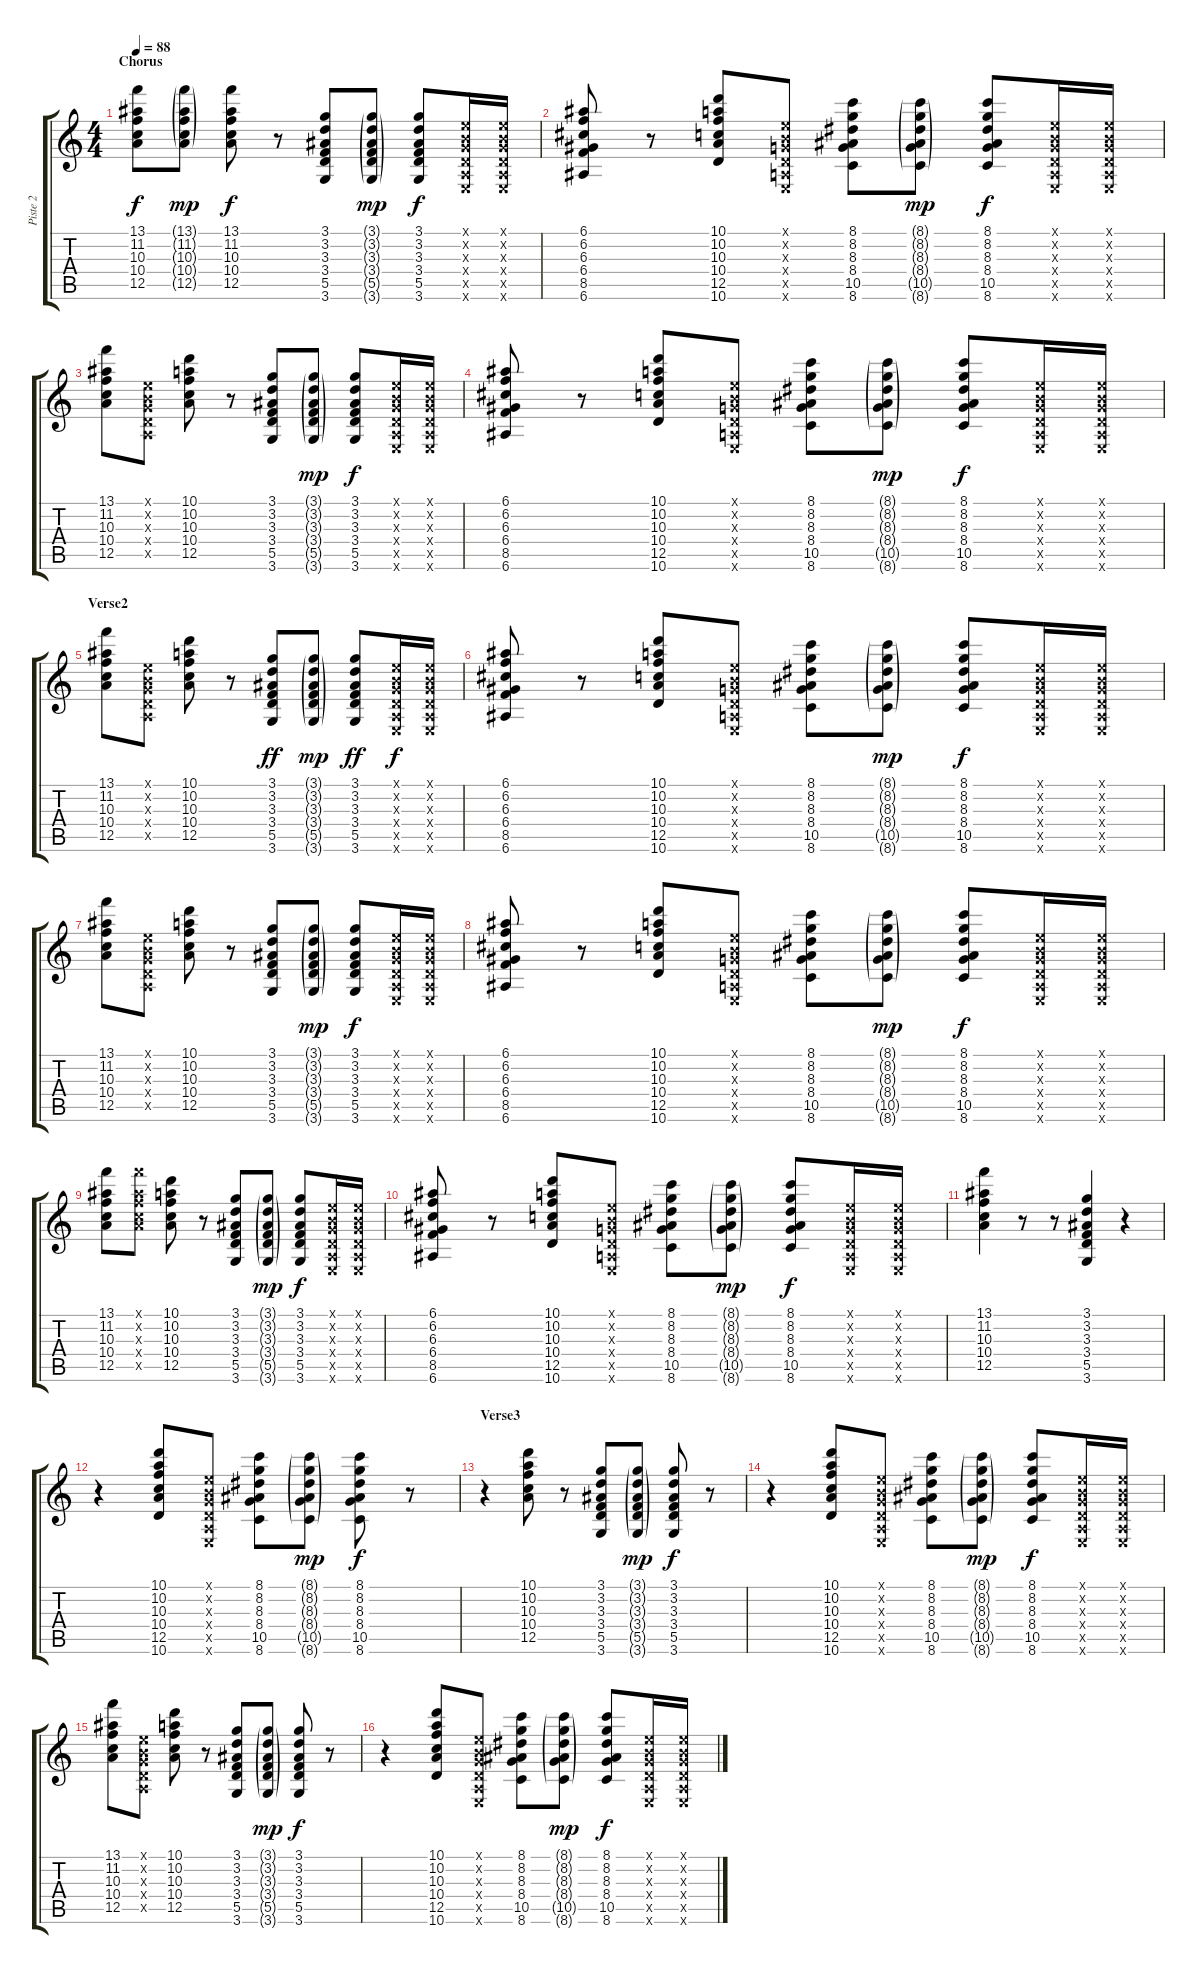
\track ("Piste 2" "Piste 2") {instrument acousticguitarnylon}
\staff {score tabs}
\tuning (E4 B3 G3 D3 A2 E2) {hide}
\ts (4 4)
\section ("" "Chorus")
\tempo 88
\clef g2
\ks c
(13.1 11.2 10.3 10.4 12.5).8{dy f} (13.1{g} 11.2{g} 10.3{g} 10.4{g} 12.5{g}).8{dy mp} (13.1 11.2 10.3 10.4 12.5).8{dy f} r.8 (3.1 3.2 3.3 3.4 5.5 3.6).8 (3.1{g} 3.2{g} 3.3{g} 3.4{g} 5.5{g} 3.6{g}).8{dy mp} (3.1 3.2 3.3 3.4 5.5 3.6).8{dy f} (0.1{x} 0.2{x} 0.3{x} 0.4{x} 0.5{x} 0.6{x}).16 (0.1{x} 0.2{x} 0.3{x} 0.4{x} 0.5{x} 0.6{x}).16 |
(6.1 6.2 6.3 6.4 8.5 6.6).8 r.8 (10.1 10.2 10.3 10.4 12.5 10.6).8 (0.1{x} 0.2{x} 0.3{x} 0.4{x} 0.5{x} 0.6{x}).8 (8.1 8.2 8.3 8.4 10.5 8.6).8 (8.1{g} 8.2{g} 8.3{g} 8.4{g} 10.5{g} 8.6{g}).8{dy mp} (8.1 8.2 8.3 8.4 10.5 8.6).8{dy f} (0.1{x} 0.2{x} 0.3{x} 0.4{x} 0.5{x} 0.6{x}).16 (0.1{x} 0.2{x} 0.3{x} 0.4{x} 0.5{x} 0.6{x}).16 |
(13.1 11.2 10.3 10.4 12.5).8 (0.1{x} 0.2{x} 0.3{x} 0.4{x} 0.5{x}).8 (10.1 10.2 10.3 10.4 12.5).8 r.8 (3.1 3.2 3.3 3.4 5.5 3.6).8 (3.1{g} 3.2{g} 3.3{g} 3.4{g} 5.5{g} 3.6{g}).8{dy mp} (3.1 3.2 3.3 3.4 5.5 3.6).8{dy f} (0.1{x} 0.2{x} 0.3{x} 0.4{x} 0.5{x} 0.6{x}).16 (0.1{x} 0.2{x} 0.3{x} 0.4{x} 0.5{x} 0.6{x}).16 |
(6.1 6.2 6.3 6.4 8.5 6.6).8 r.8 (10.1 10.2 10.3 10.4 12.5 10.6).8 (0.1{x} 0.2{x} 0.3{x} 0.4{x} 0.5{x} 0.6{x}).8 (8.1 8.2 8.3 8.4 10.5 8.6).8 (8.1{g} 8.2{g} 8.3{g} 8.4{g} 10.5{g} 8.6{g}).8{dy mp} (8.1 8.2 8.3 8.4 10.5 8.6).8{dy f} (0.1{x} 0.2{x} 0.3{x} 0.4{x} 0.5{x} 0.6{x}).16 (0.1{x} 0.2{x} 0.3{x} 0.4{x} 0.5{x} 0.6{x}).16 |
\section ("" "Verse2")
(13.1 11.2 10.3 10.4 12.5).8 (0.1{x} 0.2{x} 0.3{x} 0.4{x} 0.5{x}).8 (10.1 10.2 10.3 10.4 12.5).8 r.8 (3.1 3.2 3.3 3.4 5.5 3.6).8{dy ff} (3.1{g} 3.2{g} 3.3{g} 3.4{g} 5.5{g} 3.6{g}).8{dy mp} (3.1 3.2 3.3 3.4 5.5 3.6).8{dy ff} (0.1{x} 0.2{x} 0.3{x} 0.4{x} 0.5{x} 0.6{x}).16{dy f} (0.1{x} 0.2{x} 0.3{x} 0.4{x} 0.5{x} 0.6{x}).16 |
(6.1 6.2 6.3 6.4 8.5 6.6).8 r.8 (10.1 10.2 10.3 10.4 12.5 10.6).8 (0.1{x} 0.2{x} 0.3{x} 0.4{x} 0.5{x} 0.6{x}).8 (8.1 8.2 8.3 8.4 10.5 8.6).8 (8.1{g} 8.2{g} 8.3{g} 8.4{g} 10.5{g} 8.6{g}).8{dy mp} (8.1 8.2 8.3 8.4 10.5 8.6).8{dy f} (0.1{x} 0.2{x} 0.3{x} 0.4{x} 0.5{x} 0.6{x}).16 (0.1{x} 0.2{x} 0.3{x} 0.4{x} 0.5{x} 0.6{x}).16 |
(13.1 11.2 10.3 10.4 12.5).8 (0.1{x} 0.2{x} 0.3{x} 0.4{x} 0.5{x}).8 (10.1 10.2 10.3 10.4 12.5).8 r.8 (3.1 3.2 3.3 3.4 5.5 3.6).8 (3.1{g} 3.2{g} 3.3{g} 3.4{g} 5.5{g} 3.6{g}).8{dy mp} (3.1 3.2 3.3 3.4 5.5 3.6).8{dy f} (0.1{x} 0.2{x} 0.3{x} 0.4{x} 0.5{x} 0.6{x}).16 (0.1{x} 0.2{x} 0.3{x} 0.4{x} 0.5{x} 0.6{x}).16 |
(6.1 6.2 6.3 6.4 8.5 6.6).8 r.8 (10.1 10.2 10.3 10.4 12.5 10.6).8 (0.1{x} 0.2{x} 0.3{x} 0.4{x} 0.5{x} 0.6{x}).8 (8.1 8.2 8.3 8.4 10.5 8.6).8 (8.1{g} 8.2{g} 8.3{g} 8.4{g} 10.5{g} 8.6{g}).8{dy mp} (8.1 8.2 8.3 8.4 10.5 8.6).8{dy f} (0.1{x} 0.2{x} 0.3{x} 0.4{x} 0.5{x} 0.6{x}).16 (0.1{x} 0.2{x} 0.3{x} 0.4{x} 0.5{x} 0.6{x}).16 |
(13.1 11.2 10.3 10.4 12.5).8 (13.1{x} 11.2{x} 10.3{x} 10.4{x} 12.5{x}).8 (10.1 10.2 10.3 10.4 12.5).8 r.8 (3.1 3.2 3.3 3.4 5.5 3.6).8 (3.1{g} 3.2{g} 3.3{g} 3.4{g} 5.5{g} 3.6{g}).8{dy mp} (3.1 3.2 3.3 3.4 5.5 3.6).8{dy f} (0.1{x} 0.2{x} 0.3{x} 0.4{x} 0.5{x} 0.6{x}).16 (0.1{x} 0.2{x} 0.3{x} 0.4{x} 0.5{x} 0.6{x}).16 |
(6.1 6.2 6.3 6.4 8.5 6.6).8 r.8 (10.1 10.2 10.3 10.4 12.5 10.6).8 (0.1{x} 0.2{x} 0.3{x} 0.4{x} 0.5{x} 0.6{x}).8 (8.1 8.2 8.3 8.4 10.5 8.6).8 (8.1{g} 8.2{g} 8.3{g} 8.4{g} 10.5{g} 8.6{g}).8{dy mp} (8.1 8.2 8.3 8.4 10.5 8.6).8{dy f} (0.1{x} 0.2{x} 0.3{x} 0.4{x} 0.5{x} 0.6{x}).16 (0.1{x} 0.2{x} 0.3{x} 0.4{x} 0.5{x} 0.6{x}).16 |
(13.1 11.2 10.3 10.4 12.5).4 r.8 r.8 (3.1 3.2 3.3 3.4 5.5 3.6).4 r.4 |
r.4 (10.1 10.2 10.3 10.4 12.5 10.6).8 (0.1{x} 0.2{x} 0.3{x} 0.4{x} 0.5{x} 0.6{x}).8 (8.1 8.2 8.3 8.4 10.5 8.6).8 (8.1{g} 8.2{g} 8.3{g} 8.4{g} 10.5{g} 8.6{g}).8{dy mp} (8.1 8.2 8.3 8.4 10.5 8.6).8{dy f} r.8 |
\section ("" "Verse3")
r.4 (10.1 10.2 10.3 10.4 12.5).8 r.8 (3.1 3.2 3.3 3.4 5.5 3.6).8 (3.1{g} 3.2{g} 3.3{g} 3.4{g} 5.5{g} 3.6{g}).8{dy mp} (3.1 3.2 3.3 3.4 5.5 3.6).8{dy f} r.8 |
r.4 (10.1 10.2 10.3 10.4 12.5 10.6).8 (0.1{x} 0.2{x} 0.3{x} 0.4{x} 0.5{x} 0.6{x}).8 (8.1 8.2 8.3 8.4 10.5 8.6).8 (8.1{g} 8.2{g} 8.3{g} 8.4{g} 10.5{g} 8.6{g}).8{dy mp} (8.1 8.2 8.3 8.4 10.5 8.6).8{dy f} (0.1{x} 0.2{x} 0.3{x} 0.4{x} 0.5{x} 0.6{x}).16 (0.1{x} 0.2{x} 0.3{x} 0.4{x} 0.5{x} 0.6{x}).16 |
(13.1 11.2 10.3 10.4 12.5).8 (0.1{x} 0.2{x} 0.3{x} 0.4{x} 0.5{x}).8 (10.1 10.2 10.3 10.4 12.5).8 r.8 (3.1 3.2 3.3 3.4 5.5 3.6).8 (3.1{g} 3.2{g} 3.3{g} 3.4{g} 5.5{g} 3.6{g}).8{dy mp} (3.1 3.2 3.3 3.4 5.5 3.6).8{dy f} r.8 |
r.4 (10.1 10.2 10.3 10.4 12.5 10.6).8 (0.1{x} 0.2{x} 0.3{x} 0.4{x} 0.5{x} 0.6{x}).8 (8.1 8.2 8.3 8.4 10.5 8.6).8 (8.1{g} 8.2{g} 8.3{g} 8.4{g} 10.5{g} 8.6{g}).8{dy mp} (8.1 8.2 8.3 8.4 10.5 8.6).8{dy f} (0.1{x} 0.2{x} 0.3{x} 0.4{x} 0.5{x} 0.6{x}).16 (0.1{x} 0.2{x} 0.3{x} 0.4{x} 0.5{x} 0.6{x}).16
